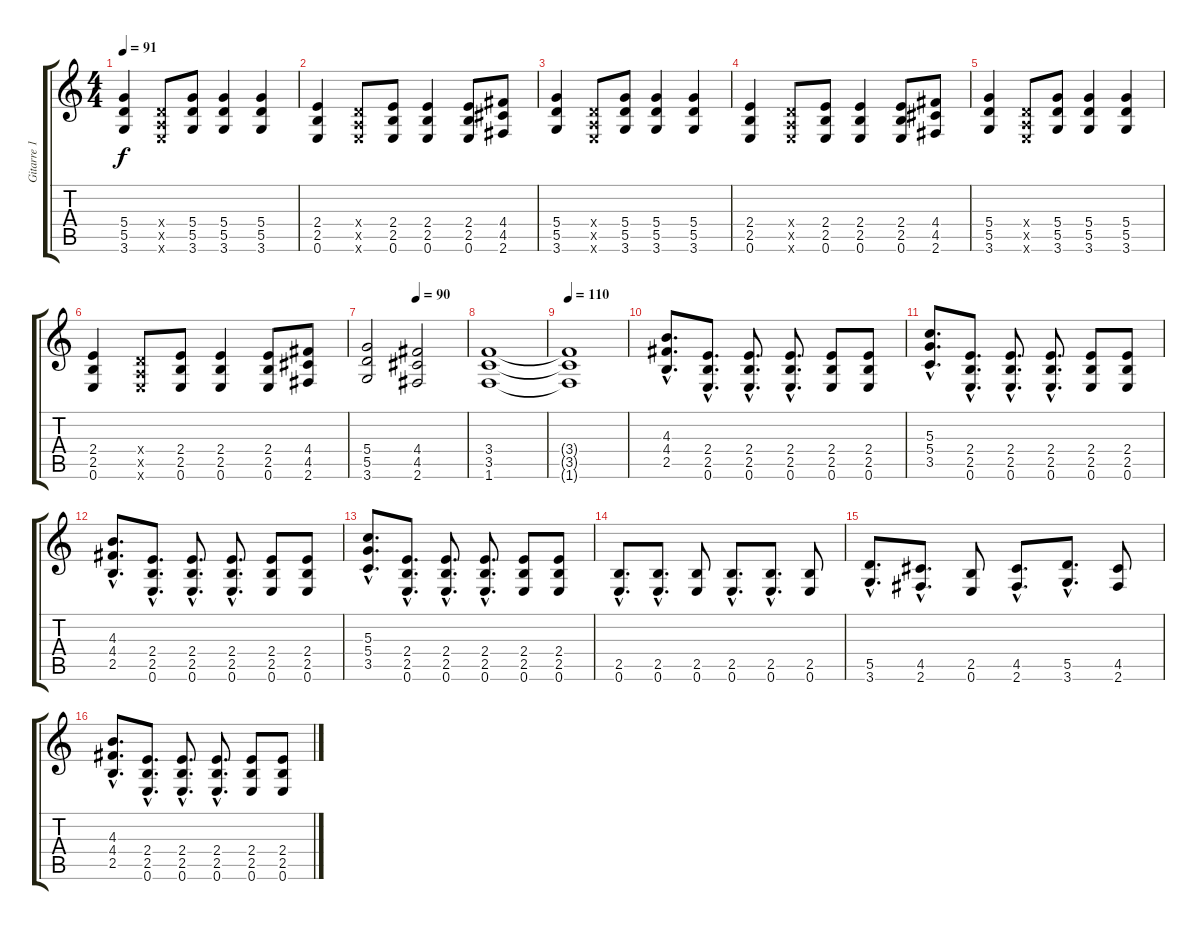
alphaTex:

\track ("Gitarre 1" "Gitarre 1") {instrument distortionguitar}
\staff {score tabs}
\tuning (E4 B3 G3 D3 A2 E2) {hide}
\ts (4 4)
\tempo 91
\clef g2
\ks c
(5.4 5.5 3.6).4{dy f} (0.4{x} 0.5{x} 0.6{x}).8 (5.4 5.5 3.6).8 (5.4 5.5 3.6).4 (5.4 5.5 3.6).4 |
(2.4 2.5 0.6).4 (0.4{x} 0.5{x} 0.6{x}).8 (2.4 2.5 0.6).8 (2.4 2.5 0.6).4 (2.4 2.5 0.6).8 (4.4 4.5 2.6).8 |
(5.4 5.5 3.6).4 (0.4{x} 0.5{x} 0.6{x}).8 (5.4 5.5 3.6).8 (5.4 5.5 3.6).4 (5.4 5.5 3.6).4 |
(2.4 2.5 0.6).4 (0.4{x} 0.5{x} 0.6{x}).8 (2.4 2.5 0.6).8 (2.4 2.5 0.6).4 (2.4 2.5 0.6).8 (4.4 4.5 2.6).8 |
(5.4 5.5 3.6).4 (0.4{x} 0.5{x} 0.6{x}).8 (5.4 5.5 3.6).8 (5.4 5.5 3.6).4 (5.4 5.5 3.6).4 |
(2.4 2.5 0.6).4 (0.4{x} 0.5{x} 0.6{x}).8 (2.4 2.5 0.6).8 (2.4 2.5 0.6).4 (2.4 2.5 0.6).8 (4.4 4.5 2.6).8 |
\tempo (90 0.5)
(5.4 5.5 3.6).2 (4.4 4.5 2.6).2 |
(3.4 3.5 1.6).1 |
\tempo 110
(3.4{t} 3.5{t} 1.6{t}).1 |
(4.3{hac} 4.4{hac} 2.5{hac}).8{d} (2.4{hac} 2.5{hac} 0.6{hac}).8{d} (2.4{hac} 2.5{hac} 0.6{hac}).8{d} (2.4{hac} 2.5{hac} 0.6{hac}).8{d} (2.4 2.5 0.6).8 (2.4 2.5 0.6).8 |
(5.3{hac} 5.4{hac} 3.5{hac}).8{d} (2.4{hac} 2.5{hac} 0.6{hac}).8{d} (2.4{hac} 2.5{hac} 0.6{hac}).8{d} (2.4{hac} 2.5{hac} 0.6{hac}).8{d} (2.4 2.5 0.6).8 (2.4 2.5 0.6).8 |
(4.3{hac} 4.4{hac} 2.5{hac}).8{d} (2.4{hac} 2.5{hac} 0.6{hac}).8{d} (2.4{hac} 2.5{hac} 0.6{hac}).8{d} (2.4{hac} 2.5{hac} 0.6{hac}).8{d} (2.4 2.5 0.6).8 (2.4 2.5 0.6).8 |
(5.3{hac} 5.4{hac} 3.5{hac}).8{d} (2.4{hac} 2.5{hac} 0.6{hac}).8{d} (2.4{hac} 2.5{hac} 0.6{hac}).8{d} (2.4{hac} 2.5{hac} 0.6{hac}).8{d} (2.4 2.5 0.6).8 (2.4 2.5 0.6).8 |
(2.5{hac} 0.6{hac}).8{d} (2.5{hac} 0.6{hac}).8{d} (2.5 0.6).8 (2.5{hac} 0.6{hac}).8{d} (2.5{hac} 0.6{hac}).8{d} (2.5 0.6).8 |
(5.5{hac} 3.6{hac}).8{d} (4.5{hac} 2.6{hac}).8{d} (2.5 0.6).8 (4.5{hac} 2.6{hac}).8{d} (5.5{hac} 3.6{hac}).8{d} (4.5 2.6).8 |
(4.3{hac} 4.4{hac} 2.5{hac}).8{d} (2.4{hac} 2.5{hac} 0.6{hac}).8{d} (2.4{hac} 2.5{hac} 0.6{hac}).8{d} (2.4{hac} 2.5{hac} 0.6{hac}).8{d} (2.4 2.5 0.6).8 (2.4 2.5 0.6).8
